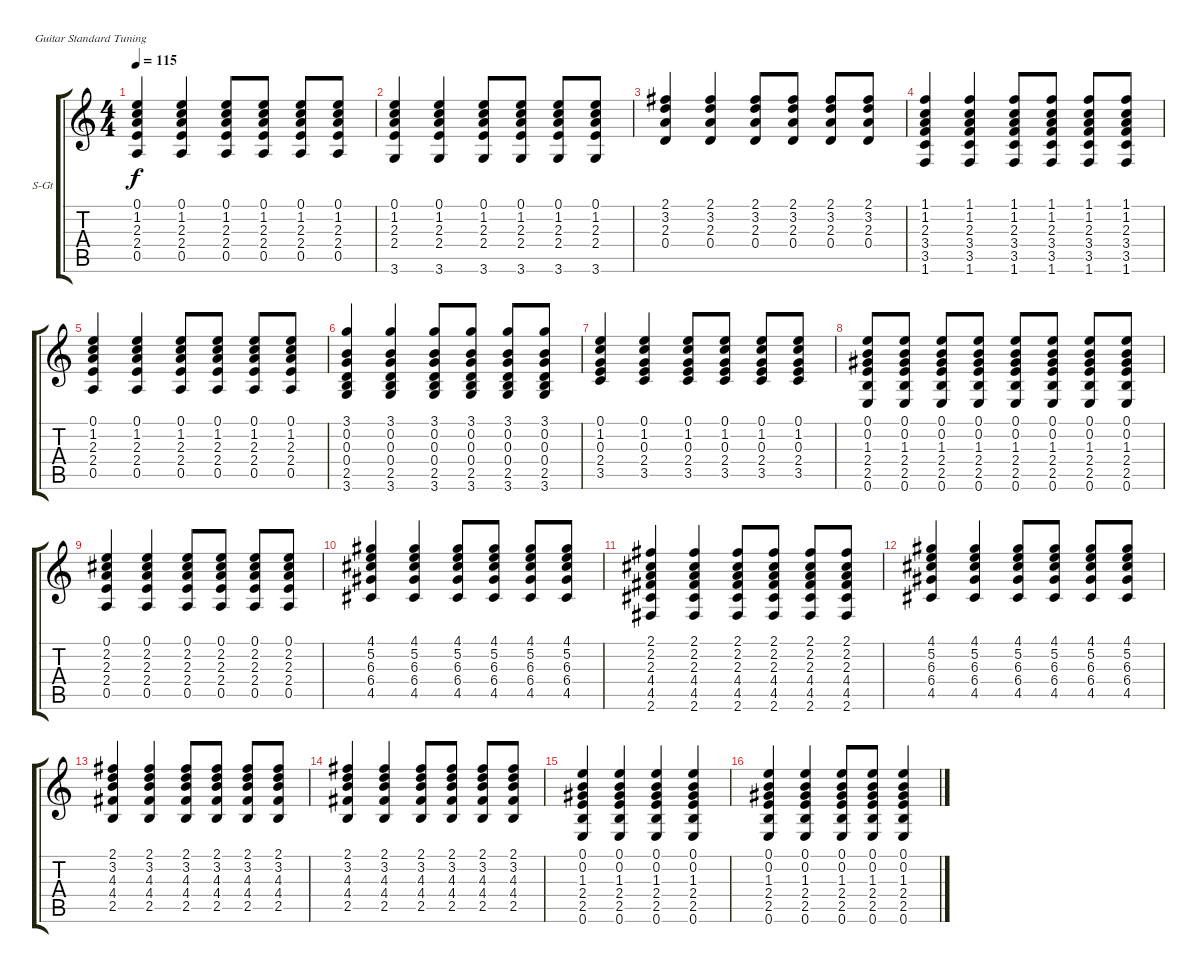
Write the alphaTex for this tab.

\bracketExtendMode groupsimilarinstruments
\firstSystemTrackNameOrientation horizontal
\otherSystemsTrackNameOrientation horizontal
\track ("Guitar 2" "S-Gt") {instrument acousticguitarsteel}
\staff {score tabs}
\tuning (E4 B3 G3 D3 A2 E2)
\ts (4 4)
\tempo 115
\clef g2
\ks c
(0.1 1.2 2.3 2.4 0.5).4{dy f} (0.1 1.2 2.3 2.4 0.5).4 (0.1 1.2 2.3 2.4 0.5).8 (0.1 1.2 2.3 2.4 0.5).8 (0.1 1.2 2.3 2.4 0.5).8 (0.1 1.2 2.3 2.4 0.5).8 |
(0.1 1.2 2.3 2.4 3.6).4 (0.1 1.2 2.3 2.4 3.6).4 (0.1 1.2 2.3 2.4 3.6).8 (0.1 1.2 2.3 2.4 3.6).8 (0.1 1.2 2.3 2.4 3.6).8 (0.1 1.2 2.3 2.4 3.6).8 |
(2.1 3.2 2.3 0.4).4 (2.1 3.2 2.3 0.4).4 (2.1 3.2 2.3 0.4).8 (2.1 3.2 2.3 0.4).8 (2.1 3.2 2.3 0.4).8 (2.1 3.2 2.3 0.4).8 |
(1.1 1.2 2.3 3.4 3.5 1.6).4 (1.1 1.2 2.3 3.4 3.5 1.6).4 (1.1 1.2 2.3 3.4 3.5 1.6).8 (1.1 1.2 2.3 3.4 3.5 1.6).8 (1.1 1.2 2.3 3.4 3.5 1.6).8 (1.1 1.2 2.3 3.4 3.5 1.6).8 |
(0.1 1.2 2.3 2.4 0.5).4 (0.1 1.2 2.3 2.4 0.5).4 (0.1 1.2 2.3 2.4 0.5).8 (0.1 1.2 2.3 2.4 0.5).8 (0.1 1.2 2.3 2.4 0.5).8 (0.1 1.2 2.3 2.4 0.5).8 |
(3.1 0.2 0.3 0.4 2.5 3.6).4 (3.1 0.2 0.3 0.4 2.5 3.6).4 (3.1 0.2 0.3 0.4 2.5 3.6).8 (3.1 0.2 0.3 0.4 2.5 3.6).8 (3.1 0.2 0.3 0.4 2.5 3.6).8 (3.1 0.2 0.3 0.4 2.5 3.6).8 |
(0.1 1.2 0.3 2.4 3.5).4 (0.1 1.2 0.3 2.4 3.5).4 (0.1 1.2 0.3 2.4 3.5).8 (0.1 1.2 0.3 2.4 3.5).8 (0.1 1.2 0.3 2.4 3.5).8 (0.1 1.2 0.3 2.4 3.5).8 |
(0.1 0.2 1.3 2.4 2.5 0.6).8 (0.1 0.2 1.3 2.4 2.5 0.6).8 (0.1 0.2 1.3 2.4 2.5 0.6).8 (0.1 0.2 1.3 2.4 2.5 0.6).8 (0.1 0.2 1.3 2.4 2.5 0.6).8 (0.1 0.2 1.3 2.4 2.5 0.6).8 (0.1 0.2 1.3 2.4 2.5 0.6).8 (0.1 0.2 1.3 2.4 2.5 0.6).8 |
(0.1 2.2 2.3 2.4 0.5).4 (0.1 2.2 2.3 2.4 0.5).4 (0.1 2.2 2.3 2.4 0.5).8 (0.1 2.2 2.3 2.4 0.5).8 (0.1 2.2 2.3 2.4 0.5).8 (0.1 2.2 2.3 2.4 0.5).8 |
(4.1 5.2 6.3 6.4 4.5).4 (4.1 5.2 6.3 6.4 4.5).4 (4.1 5.2 6.3 6.4 4.5).8 (4.1 5.2 6.3 6.4 4.5).8 (4.1 5.2 6.3 6.4 4.5).8 (4.1 5.2 6.3 6.4 4.5).8 |
(2.1 2.2 2.3 4.4 4.5 2.6).4 (2.1 2.2 2.3 4.4 4.5 2.6).4 (2.1 2.2 2.3 4.4 4.5 2.6).8 (2.1 2.2 2.3 4.4 4.5 2.6).8 (2.1 2.2 2.3 4.4 4.5 2.6).8 (2.1 2.2 2.3 4.4 4.5 2.6).8 |
(4.1 5.2 6.3 6.4 4.5).4 (4.1 5.2 6.3 6.4 4.5).4 (4.1 5.2 6.3 6.4 4.5).8 (4.1 5.2 6.3 6.4 4.5).8 (4.1 5.2 6.3 6.4 4.5).8 (4.1 5.2 6.3 6.4 4.5).8 |
(2.1 3.2 4.3 4.4 2.5).4 (2.1 3.2 4.3 4.4 2.5).4 (2.1 3.2 4.3 4.4 2.5).8 (2.1 3.2 4.3 4.4 2.5).8 (2.1 3.2 4.3 4.4 2.5).8 (2.1 3.2 4.3 4.4 2.5).8 |
(2.1 3.2 4.3 4.4 2.5).4 (2.1 3.2 4.3 4.4 2.5).4 (2.1 3.2 4.3 4.4 2.5).8 (2.1 3.2 4.3 4.4 2.5).8 (2.1 3.2 4.3 4.4 2.5).8 (2.1 3.2 4.3 4.4 2.5).8 |
(0.1 0.2 1.3 2.4 2.5 0.6).4 (0.1 0.2 1.3 2.4 2.5 0.6).4 (0.1 0.2 1.3 2.4 2.5 0.6).4 (0.1 0.2 1.3 2.4 2.5 0.6).4 |
(0.1 0.2 1.3 2.4 2.5 0.6).4 (0.1 0.2 1.3 2.4 2.5 0.6).4 (0.1 0.2 1.3 2.4 2.5 0.6).8 (0.1 0.2 1.3 2.4 2.5 0.6).8 (0.1 0.2 1.3 2.4 2.5 0.6).4
